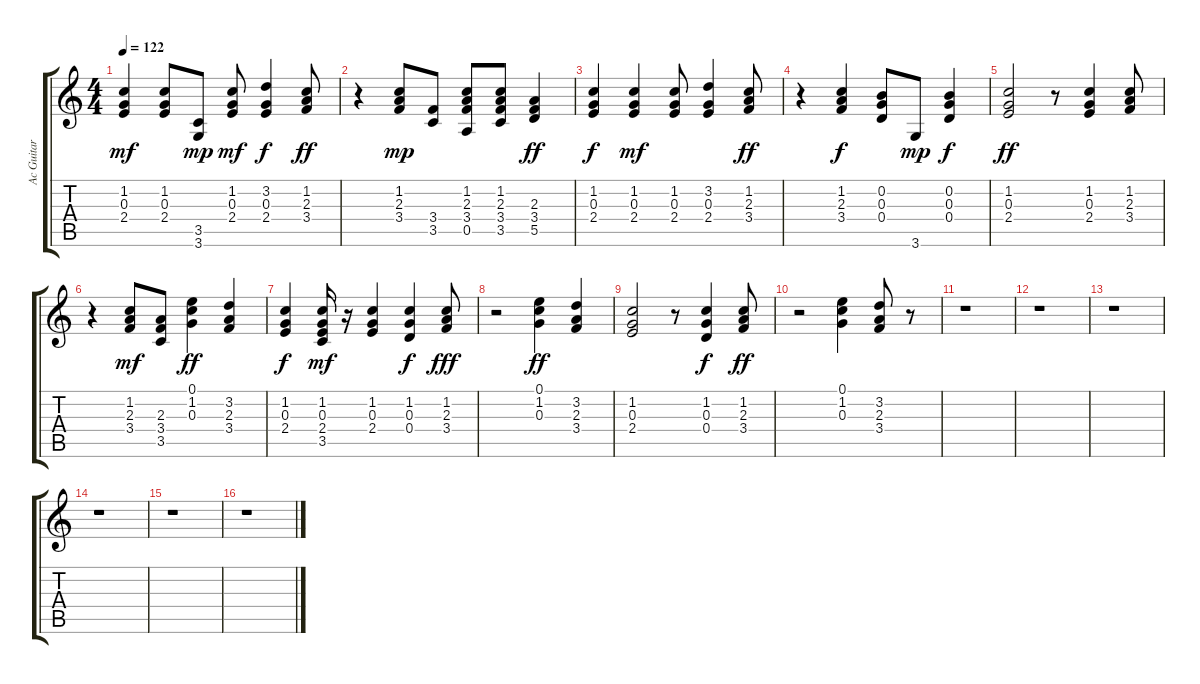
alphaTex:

\track ("Ac Guitar 2" "Ac Guitar ") {instrument acousticguitarnylon}
\staff {score tabs}
\tuning (E4 B3 G3 D3 A2 E2) {hide}
\ts (4 4)
\tempo 122
\clef g2
\ks c
(1.2 0.3 2.4).4{dy mf} (1.2 0.3 2.4).8 (3.5 3.6).8{dy mp} (1.2 0.3 2.4).8{dy mf} (3.2 0.3 2.4).4{dy f} (1.2 2.3 3.4).8{dy ff} |
r.4 (1.2 2.3 3.4).8{dy mp} (3.4 3.5).8 (1.2 2.3 3.4 0.5).8 (1.2 2.3 3.4 3.5).8 (2.3 3.4 5.5).4{dy ff} |
(1.2 0.3 2.4).4{dy f} (1.2 0.3 2.4).4{dy mf} (1.2 0.3 2.4).8 (3.2 0.3 2.4).4 (1.2 2.3 3.4).8{dy ff} |
r.4 (1.2 2.3 3.4).4{dy f} (0.2 0.3 0.4).8 3.6.8{dy mp} (0.2 0.3 0.4).4{dy f} |
(1.2 0.3 2.4).2{dy ff} r.8 (1.2 0.3 2.4).4 (1.2 2.3 3.4).8 |
r.4 (1.2 2.3 3.4).8{dy mf} (2.3 3.4 3.5).8 (0.1 1.2 0.3).4{dy ff} (3.2 2.3 3.4).4 |
(1.2 0.3 2.4).4{dy f} (1.2 0.3 2.4 3.5).16{dy mf} r.16 (1.2 0.3 2.4).4 (1.2 0.3 0.4).4{dy f} (1.2 2.3 3.4).8{dy fff} |
r.2 (0.1 1.2 0.3).4{dy ff} (3.2 2.3 3.4).4 |
(1.2 0.3 2.4).2 r.8 (1.2 0.3 0.4).4{dy f} (1.2 2.3 3.4).8{dy ff} |
r.2 (0.1 1.2 0.3).4 (3.2 2.3 3.4).8 r.8 |
r.1 |
r.1 |
r.1 |
r.1 |
r.1 |
r.1
